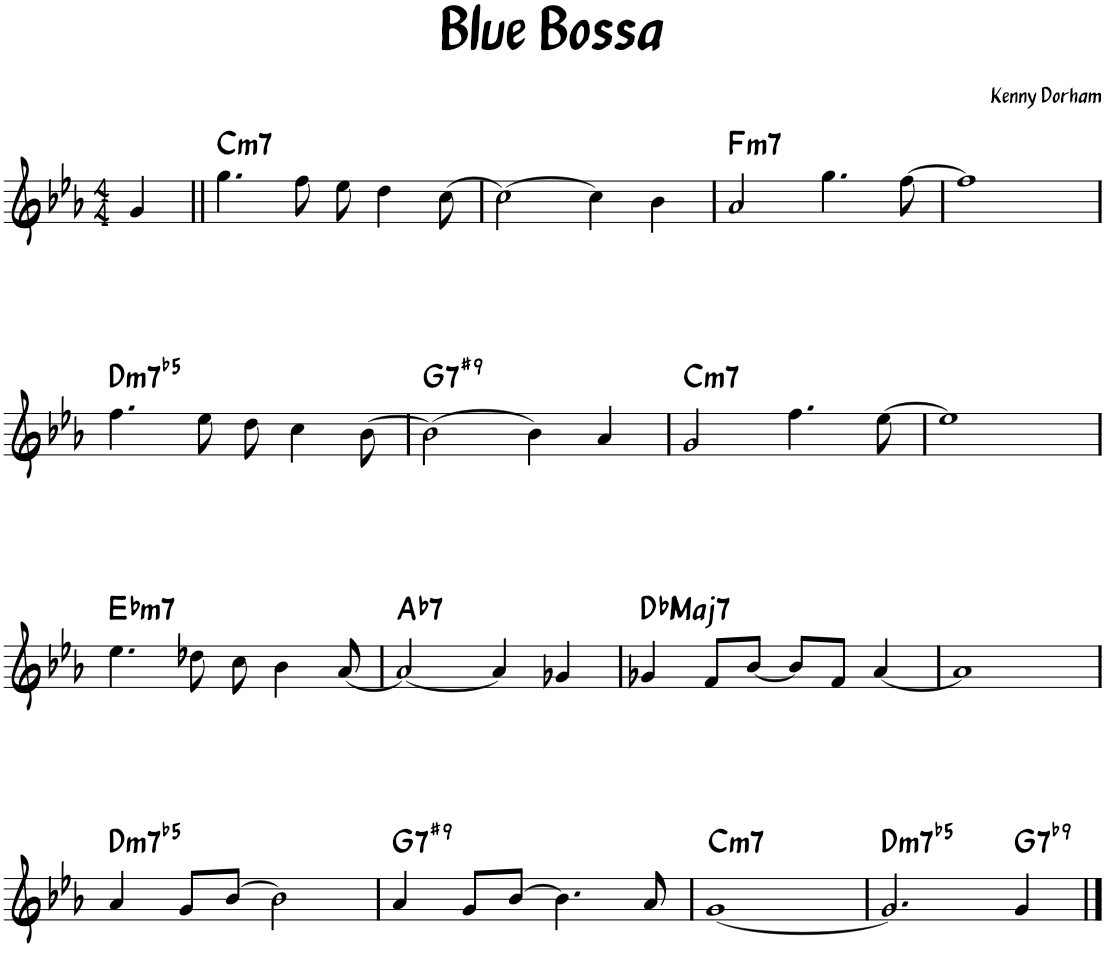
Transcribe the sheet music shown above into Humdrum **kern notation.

**kern	**harte
*part1	*part1
*staff1	*
*I"Piano	*
*I'Pno.	*
*clefG2	*
*k[b-e-a-]	*
*M4/4	*
=1	=1
4g/	.
=2||	=2||
!	!LO:H:kt=m7
4.gg\	C:min7
8ff\	.
8ee-\	.
4dd\	.
[8cc\	.
=3	=3
2cc\_	.
4cc\]	.
4b-\	.
=4	=4
!	!LO:H:kt=m7
2a-/	F:min7
4.gg\	.
[8ff\	.
=5	=5
1ff]	.
!!LO:LB:g=z
=6	=6
!	!LO:H:kt=m7b5
4.ff\	D:hdim7
8ee-\	.
8dd\	.
4cc\	.
[8b-\	.
=7	=7
!	!LO:H:kt=7
2b-\_	G:7(#9)
4b-\]	.
4a-/	.
=8	=8
!	!LO:H:kt=m7
2g/	C:min7
4.ff\	.
[8ee-\	.
=9	=9
1ee-]	.
!!LO:LB:g=z
=10	=10
!	!LO:H:kt=m7
4.ee-\	Eb:min7
8dd-X\	.
8cc\	.
4b-\	.
[8a-/	.
=11	=11
!	!LO:H:kt=7
2a-/_	Ab:7
4a-/]	.
4g-X/	.
=12	=12
!	!LO:H:kt=Maj7
4g-X/	Db:maj7
8f/L	.
[8b-/J	.
8b-/L]	.
8f/J	.
[4a-/	.
=13	=13
1a-]	.
!!LO:LB:g=z
=14	=14
!	!LO:H:kt=m7b5
4a-/	D:hdim7
8g/L	.
[8b-/J	.
2b-\]	.
=15	=15
!	!LO:H:kt=7
4a-/	G:7(#9)
8g/L	.
[8b-/J	.
4.b-\]	.
8a-/	.
=16	=16
!	!LO:H:kt=m7
[1g	C:min7
=17	=17
!	!LO:H:kt=m7b5
2.g/]	D:hdim7
!	!LO:H:kt=7
4g/	G:7(b9)
==	==
*-	*-
